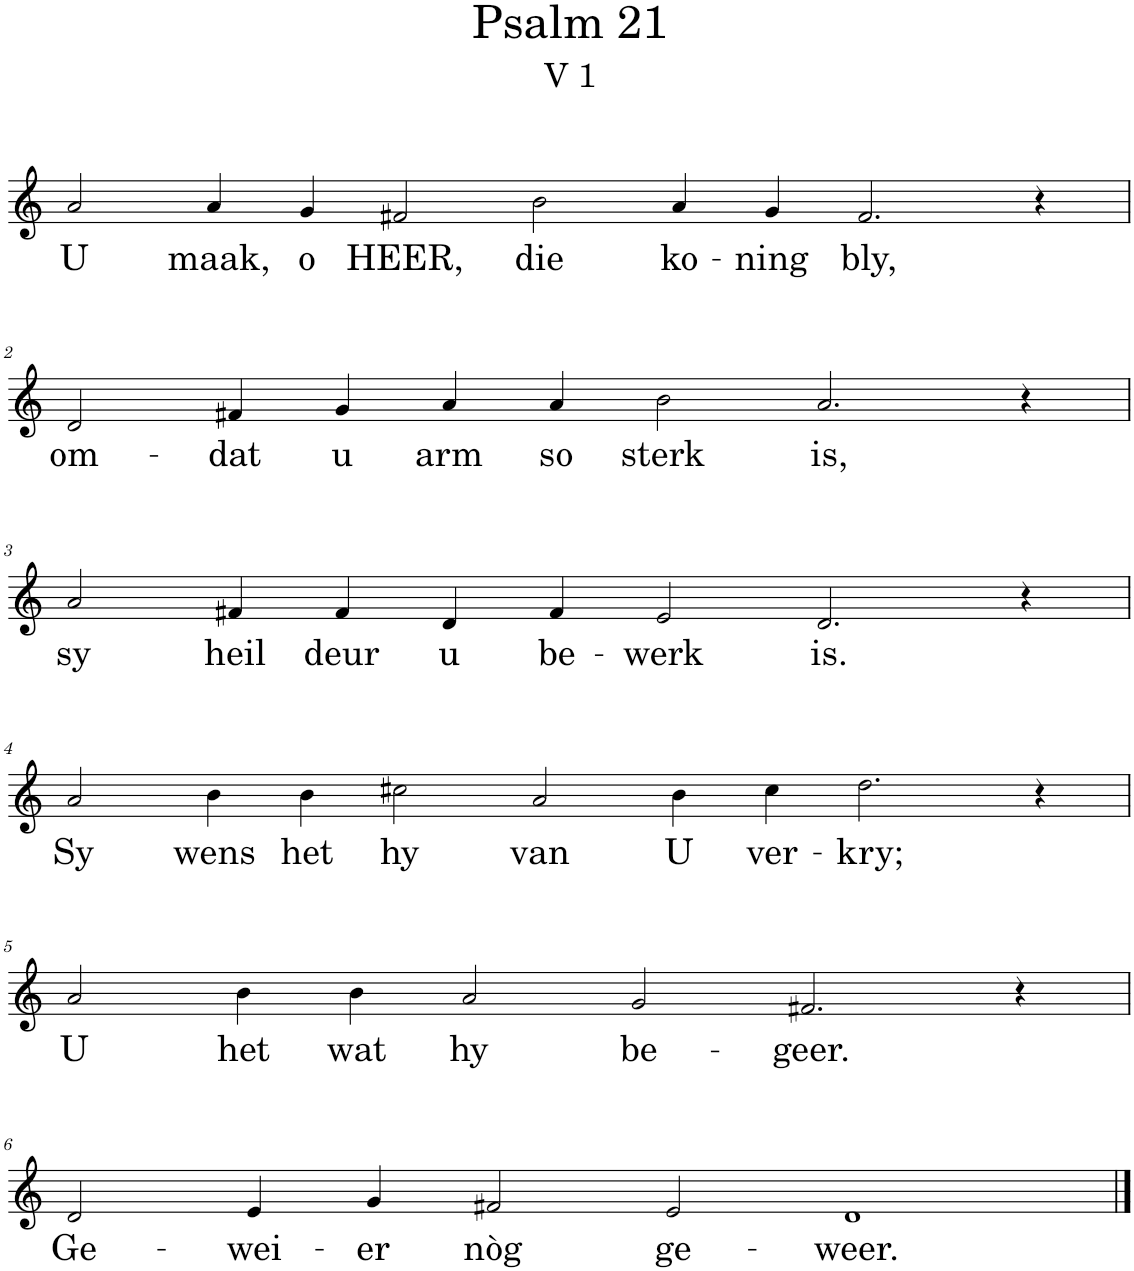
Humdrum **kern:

**kern	**text
*part1	*part1
*staff1	*staff1
*I"Pipe Organ	*
*I'Org.	*
*clefG2	*
*k[]	*
*M14/4	*
=1	=1
!	!LO:LY:b
2a/	U
!	!LO:LY:b
4a/	maak,
!	!LO:LY:b
4g/	o
!	!LO:LY:b
2f#X/	HEER,
!	!LO:LY:b
2b\	die
!	!LO:LY:b
4a/	ko-
!	!LO:LY:b
4g/	-ning
!	!LO:LY:b
2.f#/	bly,
4r	.
!!LO:LB:g=z
=2	=2
*M12/4	*
!	!LO:LY:b
2d/	om-
!	!LO:LY:b
4f#X/	-dat
!	!LO:LY:b
4g/	u
!	!LO:LY:b
4a/	arm
!	!LO:LY:b
4a/	so
!	!LO:LY:b
2b\	sterk
!	!LO:LY:b
2.a/	is,
4r	.
!!LO:LB:g=z
=3	=3
!	!LO:LY:b
2a/	sy
!	!LO:LY:b
4f#X/	heil
!	!LO:LY:b
4f#/	deur
!	!LO:LY:b
4d/	u
!	!LO:LY:b
4f#/	be-
!	!LO:LY:b
2e/	-werk
!	!LO:LY:b
2.d/	is.
4r	.
!!LO:LB:g=z
=4	=4
*M14/4	*
!	!LO:LY:b
2a/	Sy
!	!LO:LY:b
4b\	wens
!	!LO:LY:b
4b\	het
!	!LO:LY:b
2cc#X\	hy
!	!LO:LY:b
2a/	van
!	!LO:LY:b
4b\	U
!	!LO:LY:b
4cc#\	ver-
!	!LO:LY:b
2.dd\	-kry;
4r	.
!!LO:LB:g=z
=5	=5
*M12/4	*
!	!LO:LY:b
2a/	U
!	!LO:LY:b
4b\	het
!	!LO:LY:b
4b\	wat
!	!LO:LY:b
2a/	hy
!	!LO:LY:b
2g/	be-
!	!LO:LY:b
2.f#X/	-geer.
4r	.
!!LO:LB:g=z
=6	=6
!	!LO:LY:b
2d/	Ge-
!	!LO:LY:b
4e/	-wei-
!	!LO:LY:b
4g/	-er
!	!LO:LY:b
2f#X/	nòg
!	!LO:LY:b
2e/	ge-
!	!LO:LY:b
1d	-weer.
==	==
*-	*-
